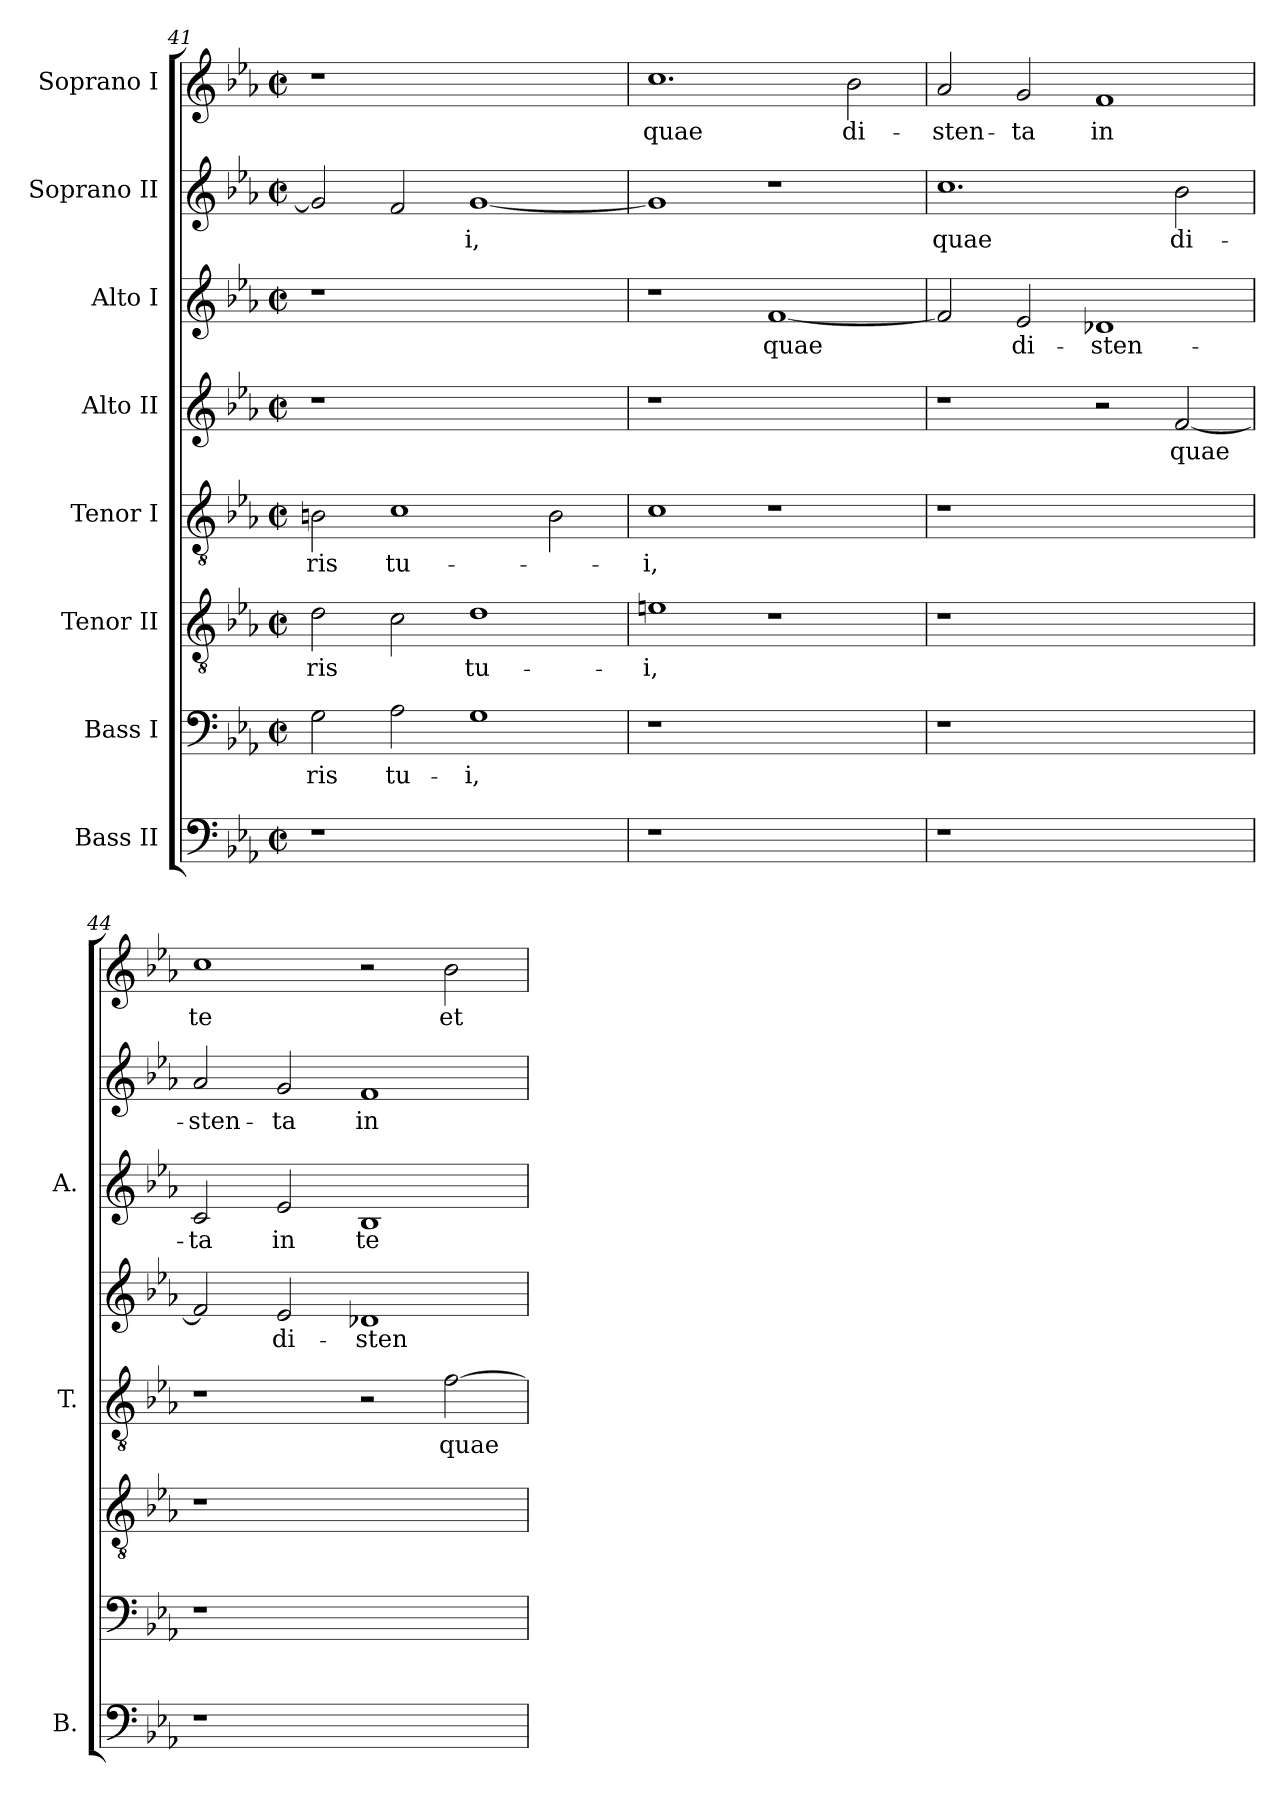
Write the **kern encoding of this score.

**kern	**kern	**text	**kern	**text	**kern	**text	**kern	**text	**kern	**text	**kern	**text	**kern	**text
*part8	*part7	*part7	*part6	*part6	*part5	*part5	*part4	*part4	*part3	*part3	*part2	*part2	*part1	*part1
*staff8	*staff7	*staff7	*staff6	*staff6	*staff5	*staff5	*staff4	*staff4	*staff3	*staff3	*staff2	*staff2	*staff1	*staff1
*I"Bass II	*I"Bass I	*	*I"Tenor II	*	*I"Tenor I	*	*I"Alto II	*	*I"Alto I	*	*I"Soprano II	*	*I"Soprano I	*
*I'B.	*	*	*	*	*I'T.	*	*	*	*I'A.	*	*	*	*	*
!!LO:LB:g=z
*clefF4	*clefF4	*	*clefGv2	*	*clefGv2	*	*clefG2	*	*clefG2	*	*clefG2	*	*clefG2	*
*	*	*	*ITrd7c12	*	*ITrd7c12	*	*ITrd7c12	*	*ITrd7c12	*	*	*	*	*
*k[b-e-a-]	*k[b-e-a-]	*	*k[b-e-a-]	*	*k[b-e-a-]	*	*k[b-e-a-]	*	*k[b-e-a-]	*	*k[b-e-a-]	*	*k[b-e-a-]	*
*E-:	*E-:	*	*E-:	*	*E-:	*	*E-:	*	*E-:	*	*E-:	*	*E-:	*
*M2/2	*M2/2	*	*M2/2	*	*M2/2	*	*M2/2	*	*M2/2	*	*M2/2	*	*M2/2	*
*met(c|)	*met(c|)	*	*met(c|)	*	*met(c|)	*	*met(c|)	*	*met(c|)	*	*met(c|)	*	*met(c|)	*
=41	=41	=41	=41	=41	=41	=41	=41	=41	=41	=41	=41	=41	=41	=41
!LO:N:vis=1	!	!LO:LY:b	!	!LO:LY:b	!	!LO:LY:b	!LO:N:vis=1	!	!LO:N:vis=1	!	!	!	!LO:N:vis=1	!
1r	2G\	-ris	2D\	-ris	2BBn\	-ris	1r	.	1r	.	2g/]	.	1r	.
!	!	!LO:LY:b	!	!	!	!LO:LY:b	!	!	!	!	!	!	!	!
.	2A-\	tu-	2C\	.	1C	tu-	.	.	.	.	2f/	.	.	.
!	!	!LO:LY:b	!	!LO:LY:b	!	!	!	!	!	!	!	!LO:LY:b	!	!
1ryy	1G	-i,	1D	tu-	.	.	1ryy	.	1ryy	.	[<1g	-i,	1ryy	.
.	.	.	.	.	2BB\	.	.	.	.	.	.	.	.	.
=42	=42	=42	=42	=42	=42	=42	=42	=42	=42	=42	=42	=42	=42	=42
!LO:N:vis=1	!LO:N:vis=1	!	!	!LO:LY:b	!	!LO:LY:b	!LO:N:vis=1	!	!	!	!	!	!	!LO:LY:b
1r	1r	.	1En	-i,	1C	-i,	1r	.	1r	.	1g]	.	1.cc	quae
!	!	!	!	!	!	!	!	!	!	!LO:LY:b	!	!	!	!
1ryy	1ryy	.	1r	.	1r	.	1ryy	.	[<1F	quae	1r	.	.	.
!	!	!	!	!	!	!	!	!	!	!	!	!	!	!LO:LY:b
.	.	.	.	.	.	.	.	.	.	.	.	.	2b-\	di-
=43	=43	=43	=43	=43	=43	=43	=43	=43	=43	=43	=43	=43	=43	=43
!LO:N:vis=1	!LO:N:vis=1	!	!LO:N:vis=1	!	!LO:N:vis=1	!	!	!	!	!	!	!LO:LY:b	!	!LO:LY:b
1r	1r	.	1r	.	1r	.	1r	.	2F/]	.	1.cc	quae	2a-/	-sten-
!	!	!	!	!	!	!	!	!	!	!LO:LY:b	!	!	!	!LO:LY:b
.	.	.	.	.	.	.	.	.	2E-/	di-	.	.	2g/	-ta
!	!	!	!	!	!	!	!	!	!	!LO:LY:b	!	!	!	!LO:LY:b
1ryy	1ryy	.	1ryy	.	1ryy	.	2r	.	1D-X	-sten-	.	.	1f	in
!	!	!	!	!	!	!	!	!LO:LY:b	!	!	!	!LO:LY:b	!	!
.	.	.	.	.	.	.	[<2F/	quae	.	.	2b-\	di-	.	.
=44	=44	=44	=44	=44	=44	=44	=44	=44	=44	=44	=44	=44	=44	=44
!LO:N:vis=1	!LO:N:vis=1	!	!LO:N:vis=1	!	!	!	!	!	!	!LO:LY:b	!	!LO:LY:b	!	!LO:LY:b
1r	1r	.	1r	.	1r	.	2F/]	.	2C/	-ta	2a-/	-sten-	1cc	te
!	!	!	!	!	!	!	!	!LO:LY:b	!	!LO:LY:b	!	!LO:LY:b	!	!
.	.	.	.	.	.	.	2E-/	di-	2E-/	in	2g/	-ta	.	.
!	!	!	!	!	!	!	!	!LO:LY:b	!	!LO:LY:b	!	!LO:LY:b	!	!
1ryy	1ryy	.	1ryy	.	2r	.	1D-X	-sten-	1BB-	te	1f	in	2r	.
!	!	!	!	!	!	!LO:LY:b	!	!	!	!	!	!	!	!LO:LY:b
.	.	.	.	.	[>2F\	quae	.	.	.	.	.	.	2b-\	et
=	=	=	=	=	=	=	=	=	=	=	=	=	=	=
*-	*-	*-	*-	*-	*-	*-	*-	*-	*-	*-	*-	*-	*-	*-
